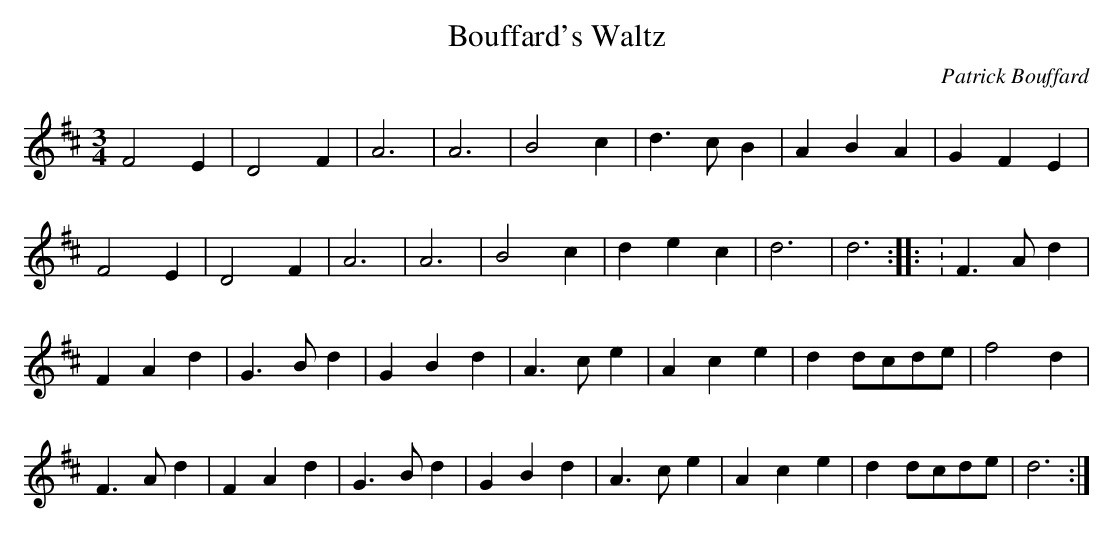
X:1
T:Bouffard's Waltz
M:3/4
L:1/4
C:Patrick Bouffard
K:D
F2E | D2F | A3 | A3 | B2c | d>cB | ABA | GFE |
F2E | D2F | A3 | A3 | B2c | dec | d3 | d3 :: :F>Ad |
FAd | G>Bd | GBd | A>ce | Ace | dd/c/d/e/ | f2d |
F>Ad | FAd | G>Bd | GBd | A>ce | Ace | dd/c/d/e/ | d3 :|
